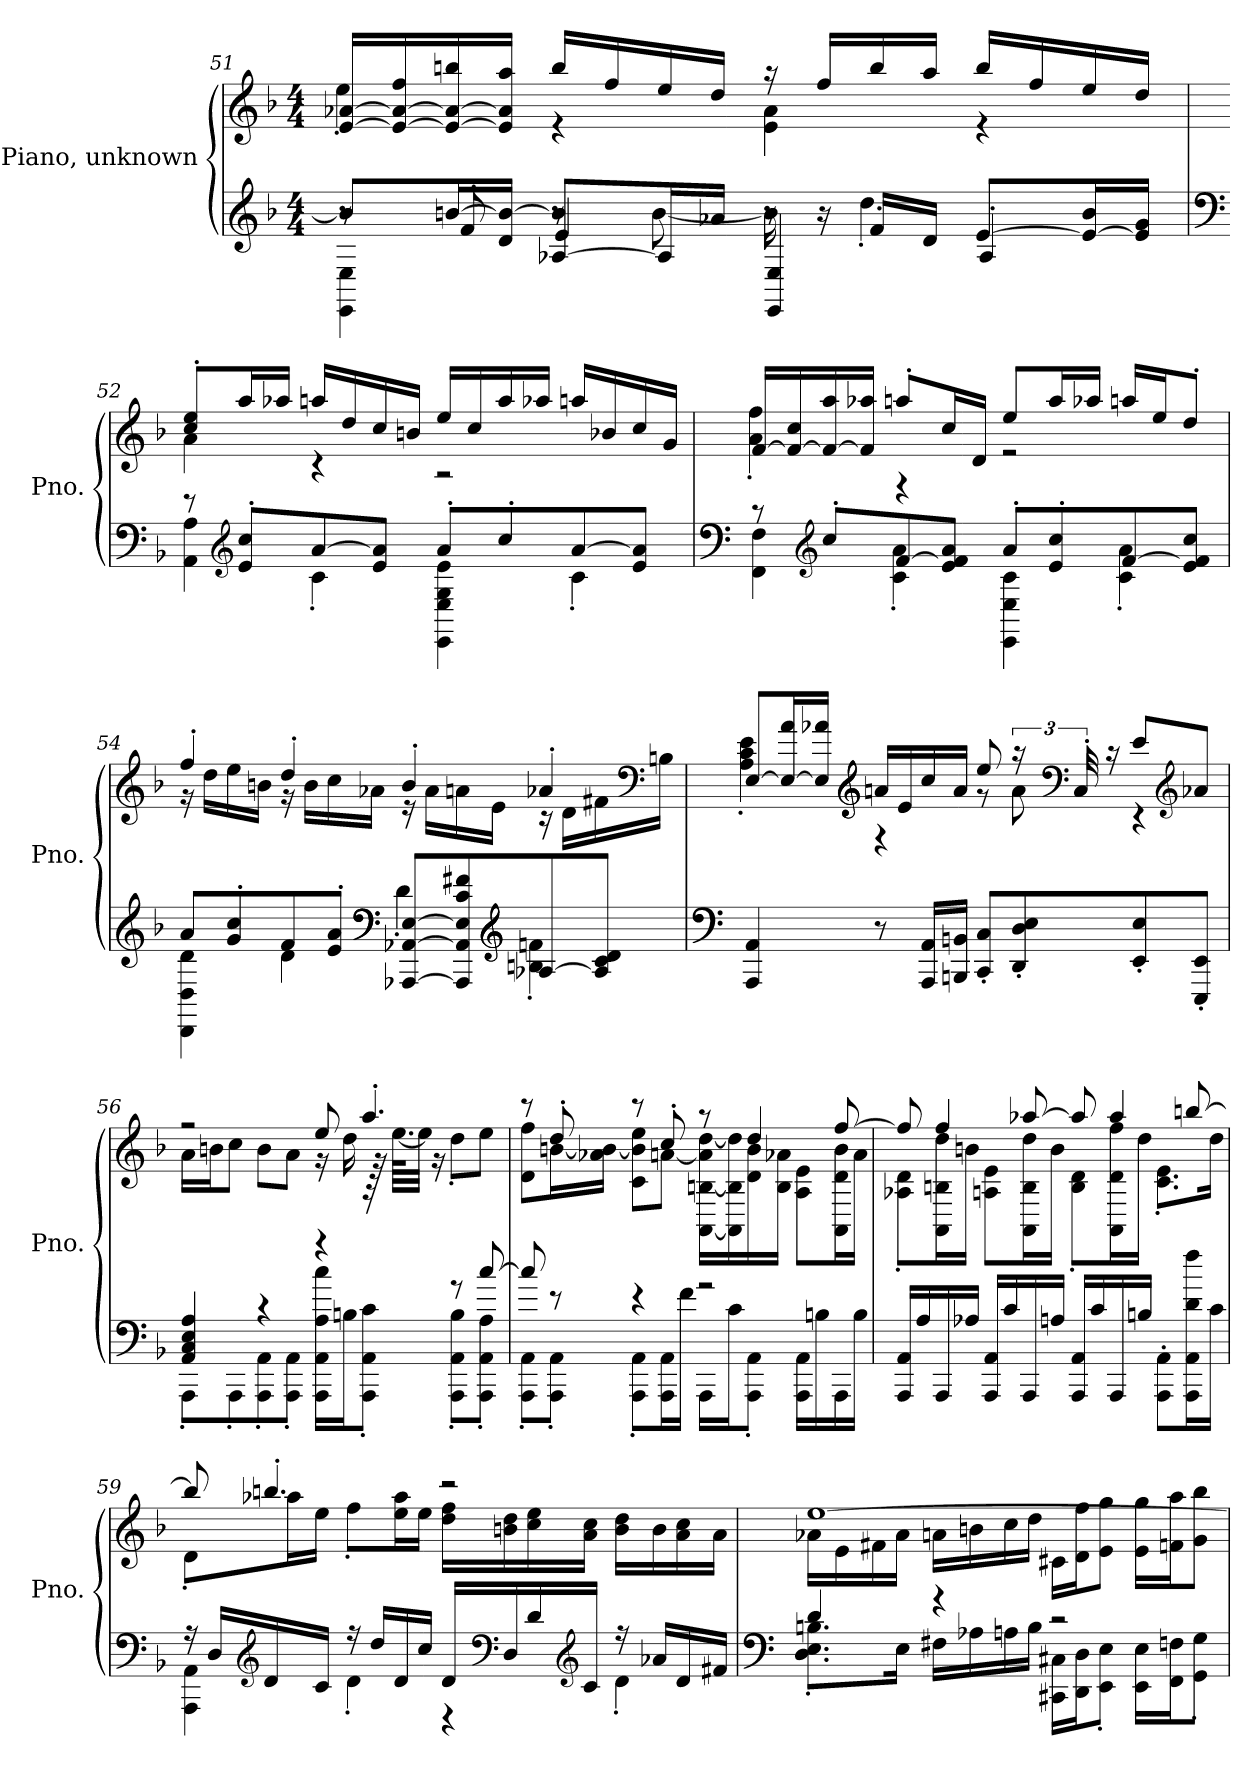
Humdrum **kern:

**kern	**kern
*part1	*part1
*staff2	*staff1
*I"Piano, unknown	*
*I'Pno.	*
!!LO:LB:g=z
*clefG2	*clefG2
*k[b-]	*k[b-]
*M4/4	*M4/4
=51	=51
*^	*^
*	*^	*	*
8b/L]	4EE\ 4E\	8r	[16e/ [16a-X/LL	4ee'\
.	.	.	16e/_ 16a-/_ 16ff/	.
[16bn/L	.	8f'/	16e/_ 16a-/_ 16bbn/	.
16d/ 16b/_JJ	.	.	16e/] 16a-/] 16aa/JJ	.
[8A-X/ 8b/]L	8r	4e/	16bb/LL	4r
.	.	.	16ff/	.
16A-/L]	[8b\	.	16ee/	.
16a-X/JJ	.	.	16dd/JJ	.
8r	16b\]	4EE/ 4E/	16r	4e\ 4a-\
.	16r	.	16ff/LL	.
16f/LL	4.dd'\	.	16bb/	.
16d/JJ	.	.	16aa/JJ	.
[8e/L	.	4A-'/	16bb/LL	4r
.	.	.	16ff/	.
16e/_ 16b/L	.	.	16ee/	.
16e/] 16g/JJ	.	.	16dd/JJ	.
*v	*v	*v	*	*
!!LO:PB:g=z	!!
=52	=52	=52
*clefF4	*	*
*^	*	*
8r	4AA\ 4A\	8cc/' 8ee/'L	4a\
*clefG2	*	*	*
8e/' 8cc/'L	.	16aa/L	.
.	.	16aa-X/JJ	.
[8a/	4c'\	16aan/LL	4r
.	.	16dd/	.
8e/ 8a/]J	.	16cc/	.
.	.	16bn/JJ	.
8a'/L	4EE\ 4E\ 4G\ 4e\	16ee/LL	2r
.	.	16cc/	.
8cc'/	.	16aa/	.
.	.	16aa-X/JJ	.
[8a/	4c'\	16aan/LL	.
.	.	16b-X/	.
8e/ 8a/]J	.	16cc/	.
.	.	16g/JJ	.
=53	=53	=53	=53
*clefF4	*	*	*
8r	4FF\ 4F\	[16f/LL	4a\' 4ff\'
.	.	16f/_ 16cc/	.
*clefG2	*	*	*
8cc'/L	.	16f/_ 16aa/	.
.	.	16f/] 16aa-X/JJ	.
[8f/	4c\' 4a\'	8aan'/L	4r
8e/ 8f/] 8a/J	.	16cc/L	.
.	.	16d/JJ	.
8a'/L	4EE\ 4E\ 4c\	8ee/L	2r
8e/' 8cc/'	.	16aa/L	.
.	.	16aa-X/JJ	.
[8f/	4c\' 4a\'	16aan/LL	.
.	.	16ee/J	.
8e/ 8f/] 8cc/J	.	8dd'/J	.
!!LO:LB:g=z	!!
=54	=54	=54	=54
8a/L	4DD\ 4D\ 4d\	4ff'/	16r
.	.	.	16dd\LL
8g/' 8cc/'	.	.	16ee\
.	.	.	16bn\JJ
8f/	4d\	4dd'/	16r
.	.	.	16b\LL
8e/' 8a/'J	.	.	16cc\
.	.	.	16a-X\JJ
*clefF4	*	*	*
[8AAA-X/ [8AA-X/ [8E/L	4d'\	4b'/	16r
.	.	.	16a-\LL
8AAA-/] 8AA-/] 8E/] 8c/ 8f#X/	.	.	16an\
.	.	.	16e\JJ
*clefG2	*	*	*
[8A-X/	4Bn\' 4fn\'	4a-X'/	16r
.	.	.	16d\LL
8A-/] 8c/ 8d/J	.	.	16f#X\
*	*	*clefF4	*
.	.	.	16Bn\JJ
*v	*v	*	*
!!LO:LB:g=z	!!
=55	=55	=55
*clefF4	*	*
4AAA/ 4AA/	[8E/L	4A\' 4c\' 4e\'
.	16E/_ 16a/L	.
.	16E/] 16a-X/JJ	.
*	*clefG2	*
8r	16an/LL	4r
.	16e/	.
16AAA/ 16AA/LL	16cc/	.
16BBBn/ 16BBn/JJ	16a/JJ	.
8CC/' 8C/'L	8ee/	8r
8DD/' 8D/' 8E/'	24r	8a\
*	*clefF4	*
.	48C'/	.
.	16r	.
8EE/' 8E/'	8e/L	4r
*	*clefG2	*
8EEE/' 8EE/'J	8a-X/J	.
=56	=56	=56
*^	*	*
4AA/ 4C/ 4E/ 4A/	8AAA'\L	2r	16a\LL
.	.	.	16bn\J
.	8AAA'\	.	8cc\J
4r	8AAA\' 8AA\'	.	8b\L
.	8AAA\' 8AA\'J	.	8a\J
4r	16AAA\ 16AA\ 16A\ 16cc\LL	8ee/	16r
.	16Bn\J	.	16dd\
.	8AAA\' 8AA\' 8c\'J	4.aa'/	128r
.	.	.	[64.ee\KLLL
.	.	.	32ee\JJJ]
.	.	.	16r
8r	8AAA\' 8AA\' 8B\'L	.	8dd'\L
[8cc/	8AAA\' 8AA\' 8A\'J	.	8ee\J
!!LO:LB:g=z	!!
=57	=57	=57	=57
8cc/]	8AAA\' 8AA\'L	8r	8d\ 8ff\L
8r	8AAA\' 8AA\'J	8dd'/	[16bn\L
.	.	.	16a-X\ 16b\_JJ
4r	8AAA\' 8AA\'L	8r	8c\ 8b\] 8ee\L
.	16AAA\ 16AA\L	8cc'/	[8an\J
.	16f\JJ	.	.
2r	16AAA\LL	8r	[16AA\ [16Bn\ 16a\] [16dd\LL
.	16c\J	.	16AA\] 16B\] 16dd\]
.	8AAA\' 8AA\'J	4dd/	16d\ 16b\
.	.	.	16B\ 16a-X\JJ
.	16AAA\ 16AA\LL	.	8A\ 8e\L
.	16Bn\	.	.
.	16AAA\	[8ff/	16AA\ 16d\ 16b\L
.	16B\JJ	.	16a-\JJ
*v	*v	*	*
=58	=58	=58
16AAA/ 16AA/LL	8ff/]	8A-X\' 8d\'L
16A/	.	.
16AAA/	4ff/	16AA\ 16Bn\ 16dd\L
16A-X/JJ	.	16bn\JJ
16AAA/ 16AA/LL	.	8An\ 8e\L
16c/	.	.
16AAA/	[8aa-X/	16AA\ 16B\ 16dd\L
16An/JJ	.	16b\JJ
16AAA/ 16AA/LL	8aa-/]	8B\' 8d\'L
16c/	.	.
16AAA/	4aa-/	16AA\ 16d\ 16ff\L
16Bn/JJ	.	16dd\JJ
8AAA\' 8AA\'L	.	8.c\' 8.e\'L
16AAA\ 16AA\ 16d\ 16ff\L	[8bbn/	.
16c\JJ	.	16dd\Jk
!!LO:LB:g=z	!!
=59	=59	=59
*^	*	*
16r	4AAA\ 4AA\	8bb/]	8d'\L
16D/LL	.	.	.
*clefG2	*	*	*
16d/	.	4.bbn'/	16aa-X\L
16c/JJ	.	.	16ee\JJ
16r	4d'\	.	8ff'\L
16dd/LL	.	.	.
16d/	.	.	16ee\ 16aa-\L
16cc/JJ	.	.	16ee\JJ
16d/LL	4r	2r	16dd\ 16ff\LL
*clefF4	*	*	*
16D/	.	.	16bn\ 16dd\
16d/	.	.	16cc\ 16ee\
*clefG2	*	*	*
16c/JJ	.	.	16a\ 16cc\JJ
16r	4d'\	.	16b\ 16dd\LL
16a-X/LL	.	.	16b\
16d/	.	.	16a\ 16cc\
16f#X/JJ	.	.	16a\JJ
!!LO:LB:g=z	!!
=60	=60	=60	=60
*clefF4	*	*	*
4d/	8.D\' 8.E\' 8.Bn\'L	[1ee	16a-X\LL
.	.	.	16e\
.	.	.	16f#X\
.	16E\Jk	.	16a-\JJ
4r	16F#X\LL	.	16an\LL
.	16A-X\	.	16bn\
.	16An\	.	16cc\
.	16B\JJ	.	16dd\JJ
2r	16CC#X\ 16C#X\LL	.	16c#X\LL
.	16DD\ 16D\J	.	16d\ 16ff\J
.	8EE\' 8E\'J	.	8e\ 8gg\J
.	16EE\ 16E\LL	.	16e\ 16gg\LL
.	16FF\ 16Fn\J	.	16fn\ 16aa\J
.	8GG\' 8G\'J	.	8g\ 8bb-\J
*v	*v	*	*
*	*v	*v
=	=
*-	*-
